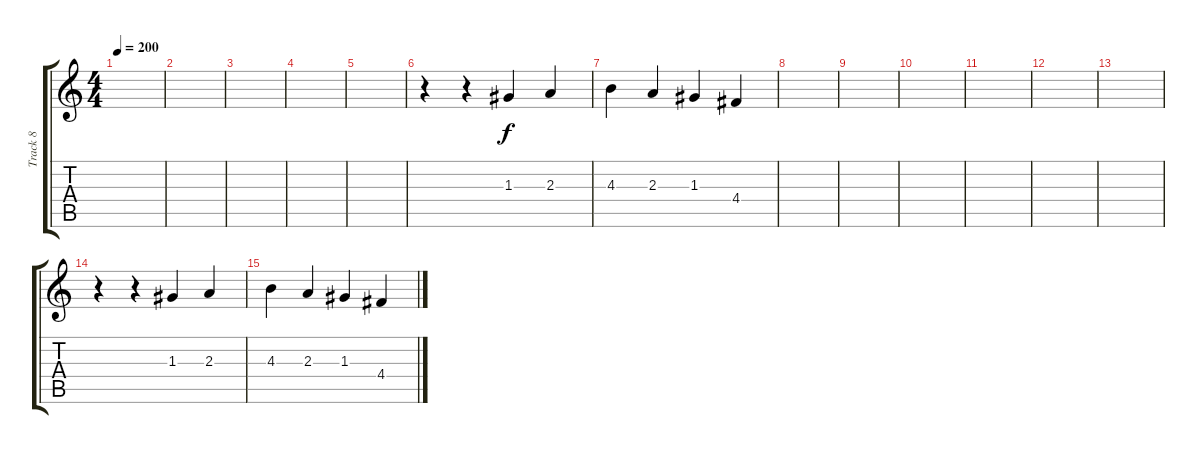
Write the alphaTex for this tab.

\track ("Track 8" "Track 8") {instrument distortionguitar}
\staff {score tabs}
\tuning (E4 B3 G3 D3 A2 E2) {hide}
\ts (4 4)
\tempo 200
\clef g2
\ks c
|
|
|
|
|
r.4 r.4 1.3.4 2.3.4 |
4.3.4 2.3.4 1.3.4 4.4.4 |
|
|
|
|
|
|
r.4 r.4 1.3.4 2.3.4 |
4.3.4 2.3.4 1.3.4 4.4.4
